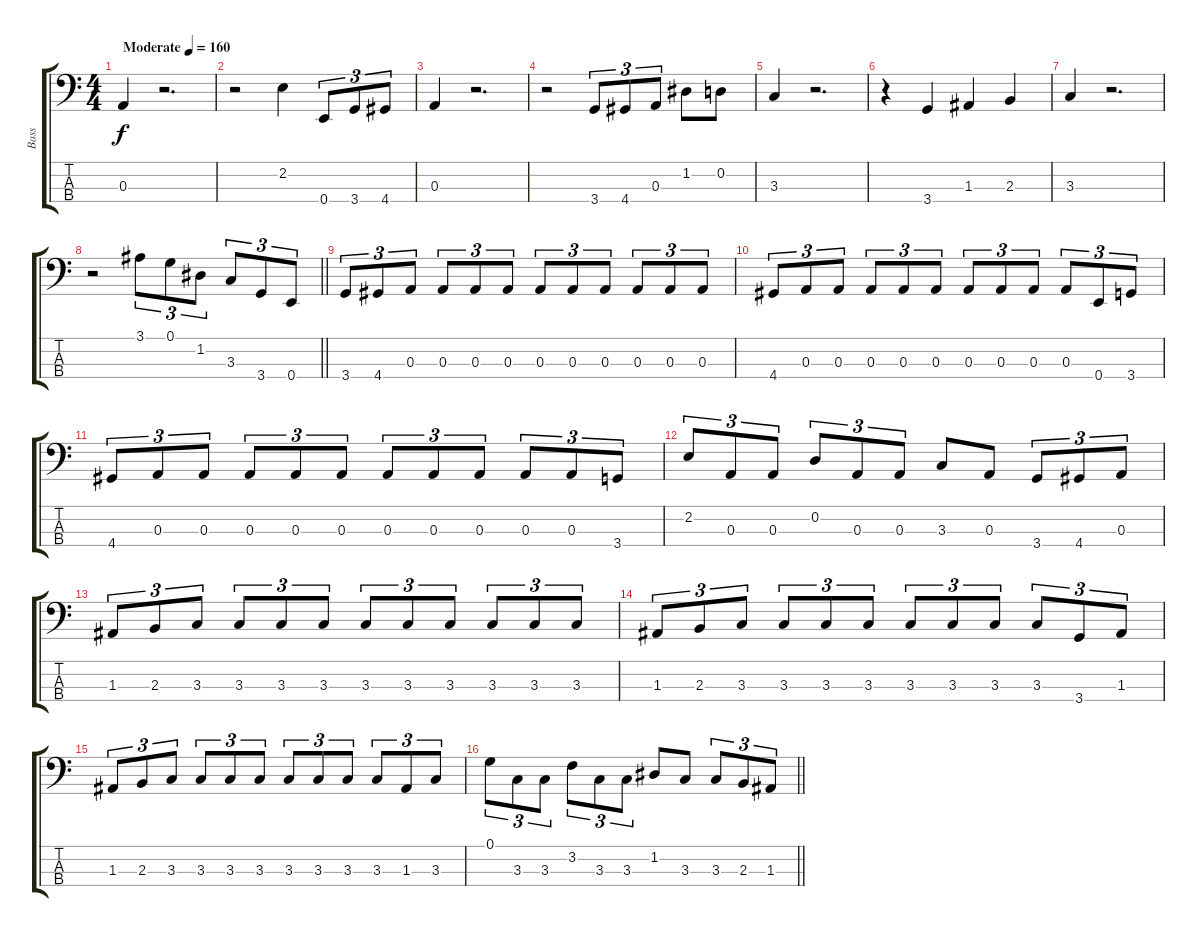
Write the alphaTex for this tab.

\track ("Bass" "Bass") {instrument electricbassfinger}
\staff {score tabs}
\tuning (G2 D2 A1 E1) {hide}
\ts (4 4)
\tempo (160 "Moderate")
\clef f4
\ks c
0.3.4{dy f instrument electricbassfinger} r.2{d} |
r.2 2.2.4 0.4.8{tu (3 2)} 3.4.8{tu (3 2)} 4.4.8{tu (3 2)} |
0.3.4 r.2{d} |
r.2 3.4.8{tu (3 2)} 4.4.8{tu (3 2)} 0.3.8{tu (3 2)} 1.2.8 0.2.8 |
3.3.4 r.2{d} |
r.4 3.4.4 1.3.4 2.3.4 |
3.3.4 r.2{d} |
\barLineRight lightlight
r.2 3.1.8{tu (3 2)} 0.1.8{tu (3 2)} 1.2.8{tu (3 2)} 3.3.8{tu (3 2)} 3.4.8{tu (3 2)} 0.4.8{tu (3 2)} |
3.4.8{tu (3 2)} 4.4.8{tu (3 2)} 0.3.8{tu (3 2)} 0.3.8{tu (3 2)} 0.3.8{tu (3 2)} 0.3.8{tu (3 2)} 0.3.8{tu (3 2)} 0.3.8{tu (3 2)} 0.3.8{tu (3 2)} 0.3.8{tu (3 2)} 0.3.8{tu (3 2)} 0.3.8{tu (3 2)} |
4.4.8{tu (3 2)} 0.3.8{tu (3 2)} 0.3.8{tu (3 2)} 0.3.8{tu (3 2)} 0.3.8{tu (3 2)} 0.3.8{tu (3 2)} 0.3.8{tu (3 2)} 0.3.8{tu (3 2)} 0.3.8{tu (3 2)} 0.3.8{tu (3 2)} 0.4.8{tu (3 2)} 3.4.8{tu (3 2)} |
4.4.8{tu (3 2)} 0.3.8{tu (3 2)} 0.3.8{tu (3 2)} 0.3.8{tu (3 2)} 0.3.8{tu (3 2)} 0.3.8{tu (3 2)} 0.3.8{tu (3 2)} 0.3.8{tu (3 2)} 0.3.8{tu (3 2)} 0.3.8{tu (3 2)} 0.3.8{tu (3 2)} 3.4.8{tu (3 2)} |
2.2.8{tu (3 2)} 0.3.8{tu (3 2)} 0.3.8{tu (3 2)} 0.2.8{tu (3 2)} 0.3.8{tu (3 2)} 0.3.8{tu (3 2)} 3.3.8 0.3.8 3.4.8{tu (3 2)} 4.4.8{tu (3 2)} 0.3.8{tu (3 2)} |
1.3.8{tu (3 2)} 2.3.8{tu (3 2)} 3.3.8{tu (3 2)} 3.3.8{tu (3 2)} 3.3.8{tu (3 2)} 3.3.8{tu (3 2)} 3.3.8{tu (3 2)} 3.3.8{tu (3 2)} 3.3.8{tu (3 2)} 3.3.8{tu (3 2)} 3.3.8{tu (3 2)} 3.3.8{tu (3 2)} |
1.3.8{tu (3 2)} 2.3.8{tu (3 2)} 3.3.8{tu (3 2)} 3.3.8{tu (3 2)} 3.3.8{tu (3 2)} 3.3.8{tu (3 2)} 3.3.8{tu (3 2)} 3.3.8{tu (3 2)} 3.3.8{tu (3 2)} 3.3.8{tu (3 2)} 3.4.8{tu (3 2)} 1.3.8{tu (3 2)} |
1.3.8{tu (3 2)} 2.3.8{tu (3 2)} 3.3.8{tu (3 2)} 3.3.8{tu (3 2)} 3.3.8{tu (3 2)} 3.3.8{tu (3 2)} 3.3.8{tu (3 2)} 3.3.8{tu (3 2)} 3.3.8{tu (3 2)} 3.3.8{tu (3 2)} 1.3.8{tu (3 2)} 3.3.8{tu (3 2)} |
\barLineRight lightlight
0.1.8{tu (3 2)} 3.3.8{tu (3 2)} 3.3.8{tu (3 2)} 3.2.8{tu (3 2)} 3.3.8{tu (3 2)} 3.3.8{tu (3 2)} 1.2.8 3.3.8 3.3.8{tu (3 2)} 2.3.8{tu (3 2)} 1.3.8{tu (3 2)}
